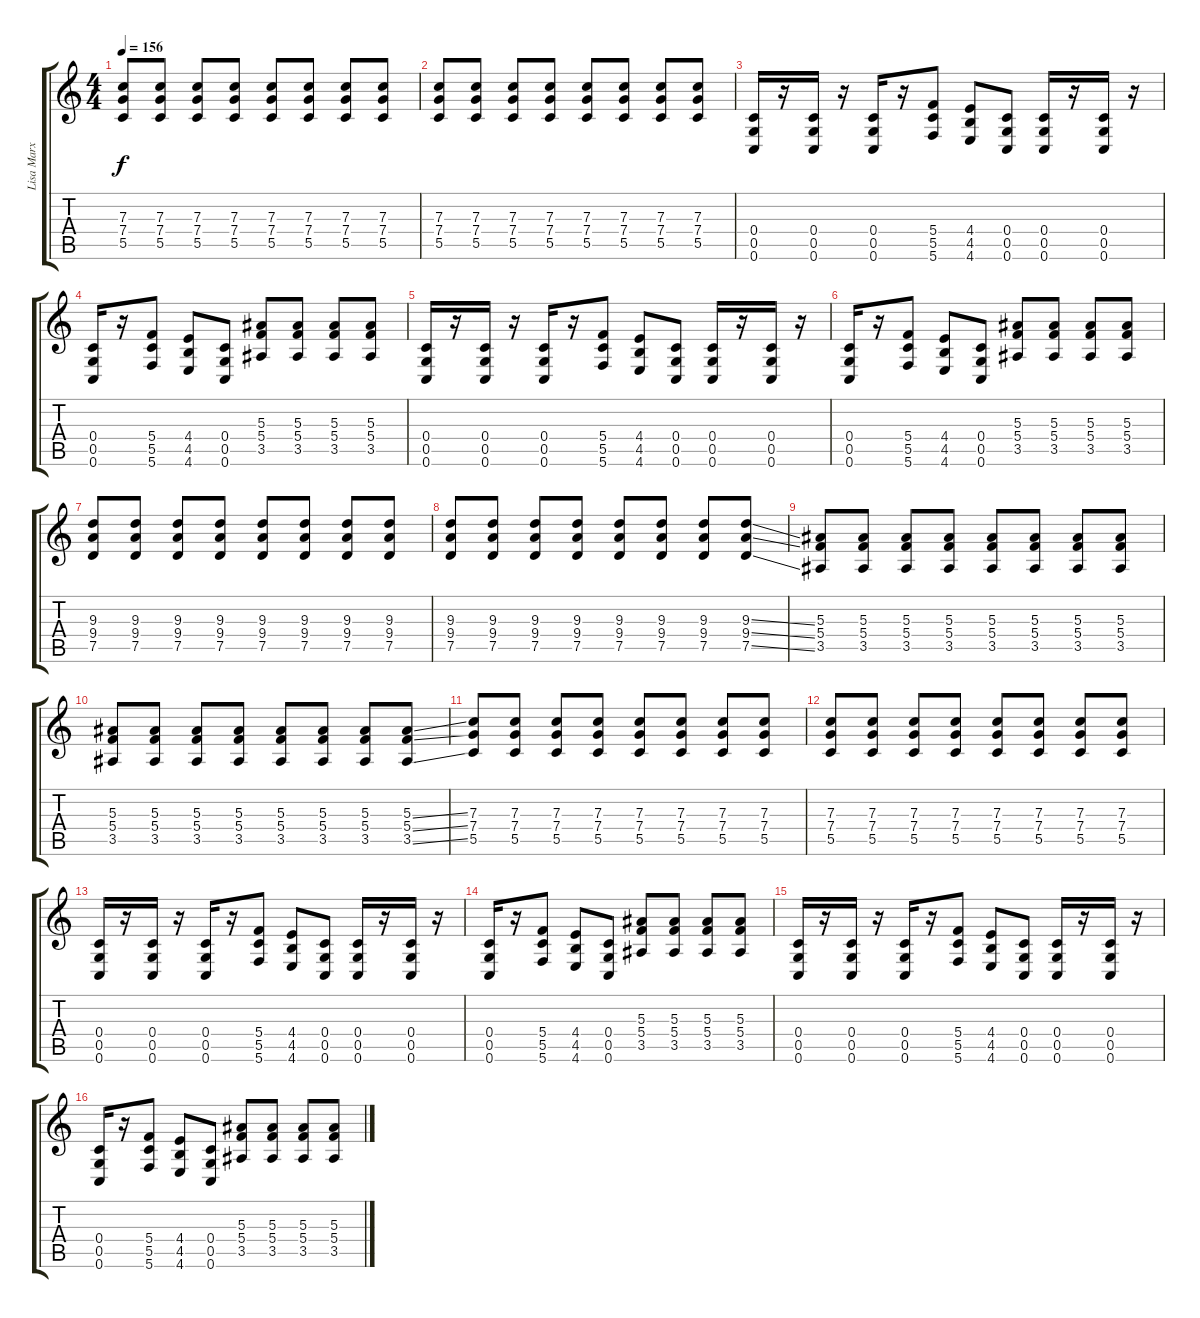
\track ("Lisa Marx" "Lisa Marx") {instrument distortionguitar}
\staff {score tabs}
\tuning (D4 A3 F3 C3 G2 C2) {hide}
\ts (4 4)
\tempo 156
\clef g2
\ks c
(7.3 7.4 5.5).8{dy f} (7.3 7.4 5.5).8 (7.3 7.4 5.5).8 (7.3 7.4 5.5).8 (7.3 7.4 5.5).8 (7.3 7.4 5.5).8 (7.3 7.4 5.5).8 (7.3 7.4 5.5).8 |
(7.3 7.4 5.5).8 (7.3 7.4 5.5).8 (7.3 7.4 5.5).8 (7.3 7.4 5.5).8 (7.3 7.4 5.5).8 (7.3 7.4 5.5).8 (7.3 7.4 5.5).8 (7.3 7.4 5.5).8 |
(0.4 0.5 0.6).16 r.16 (0.4 0.5 0.6).16 r.16 (0.4 0.5 0.6).16 r.16 (5.4 5.5 5.6).8 (4.4 4.5 4.6).8 (0.4 0.5 0.6).8 (0.4 0.5 0.6).16 r.16 (0.4 0.5 0.6).16 r.16 |
(0.4 0.5 0.6).16 r.16 (5.4 5.5 5.6).8 (4.4 4.5 4.6).8 (0.4 0.5 0.6).8 (5.3 5.4 3.5).8 (5.3 5.4 3.5).8 (5.3 5.4 3.5).8 (5.3 5.4 3.5).8 |
(0.4 0.5 0.6).16 r.16 (0.4 0.5 0.6).16 r.16 (0.4 0.5 0.6).16 r.16 (5.4 5.5 5.6).8 (4.4 4.5 4.6).8 (0.4 0.5 0.6).8 (0.4 0.5 0.6).16 r.16 (0.4 0.5 0.6).16 r.16 |
(0.4 0.5 0.6).16 r.16 (5.4 5.5 5.6).8 (4.4 4.5 4.6).8 (0.4 0.5 0.6).8 (5.3 5.4 3.5).8 (5.3 5.4 3.5).8 (5.3 5.4 3.5).8 (5.3 5.4 3.5).8 |
(9.3 9.4 7.5).8 (9.3 9.4 7.5).8 (9.3 9.4 7.5).8 (9.3 9.4 7.5).8 (9.3 9.4 7.5).8 (9.3 9.4 7.5).8 (9.3 9.4 7.5).8 (9.3 9.4 7.5).8 |
(9.3 9.4 7.5).8 (9.3 9.4 7.5).8 (9.3 9.4 7.5).8 (9.3 9.4 7.5).8 (9.3 9.4 7.5).8 (9.3 9.4 7.5).8 (9.3 9.4 7.5).8 (9.3{ss} 9.4{ss} 7.5{ss}).8 |
(5.3 5.4 3.5).8 (5.3 5.4 3.5).8 (5.3 5.4 3.5).8 (5.3 5.4 3.5).8 (5.3 5.4 3.5).8 (5.3 5.4 3.5).8 (5.3 5.4 3.5).8 (5.3 5.4 3.5).8 |
(5.3 5.4 3.5).8 (5.3 5.4 3.5).8 (5.3 5.4 3.5).8 (5.3 5.4 3.5).8 (5.3 5.4 3.5).8 (5.3 5.4 3.5).8 (5.3 5.4 3.5).8 (5.3{ss} 5.4{ss} 3.5{ss}).8 |
(7.3 7.4 5.5).8 (7.3 7.4 5.5).8 (7.3 7.4 5.5).8 (7.3 7.4 5.5).8 (7.3 7.4 5.5).8 (7.3 7.4 5.5).8 (7.3 7.4 5.5).8 (7.3 7.4 5.5).8 |
(7.3 7.4 5.5).8 (7.3 7.4 5.5).8 (7.3 7.4 5.5).8 (7.3 7.4 5.5).8 (7.3 7.4 5.5).8 (7.3 7.4 5.5).8 (7.3 7.4 5.5).8 (7.3 7.4 5.5).8 |
(0.4 0.5 0.6).16 r.16 (0.4 0.5 0.6).16 r.16 (0.4 0.5 0.6).16 r.16 (5.4 5.5 5.6).8 (4.4 4.5 4.6).8 (0.4 0.5 0.6).8 (0.4 0.5 0.6).16 r.16 (0.4 0.5 0.6).16 r.16 |
(0.4 0.5 0.6).16 r.16 (5.4 5.5 5.6).8 (4.4 4.5 4.6).8 (0.4 0.5 0.6).8 (5.3 5.4 3.5).8 (5.3 5.4 3.5).8 (5.3 5.4 3.5).8 (5.3 5.4 3.5).8 |
(0.4 0.5 0.6).16 r.16 (0.4 0.5 0.6).16 r.16 (0.4 0.5 0.6).16 r.16 (5.4 5.5 5.6).8 (4.4 4.5 4.6).8 (0.4 0.5 0.6).8 (0.4 0.5 0.6).16 r.16 (0.4 0.5 0.6).16 r.16 |
(0.4 0.5 0.6).16 r.16 (5.4 5.5 5.6).8 (4.4 4.5 4.6).8 (0.4 0.5 0.6).8 (5.3 5.4 3.5).8 (5.3 5.4 3.5).8 (5.3 5.4 3.5).8 (5.3 5.4 3.5).8
